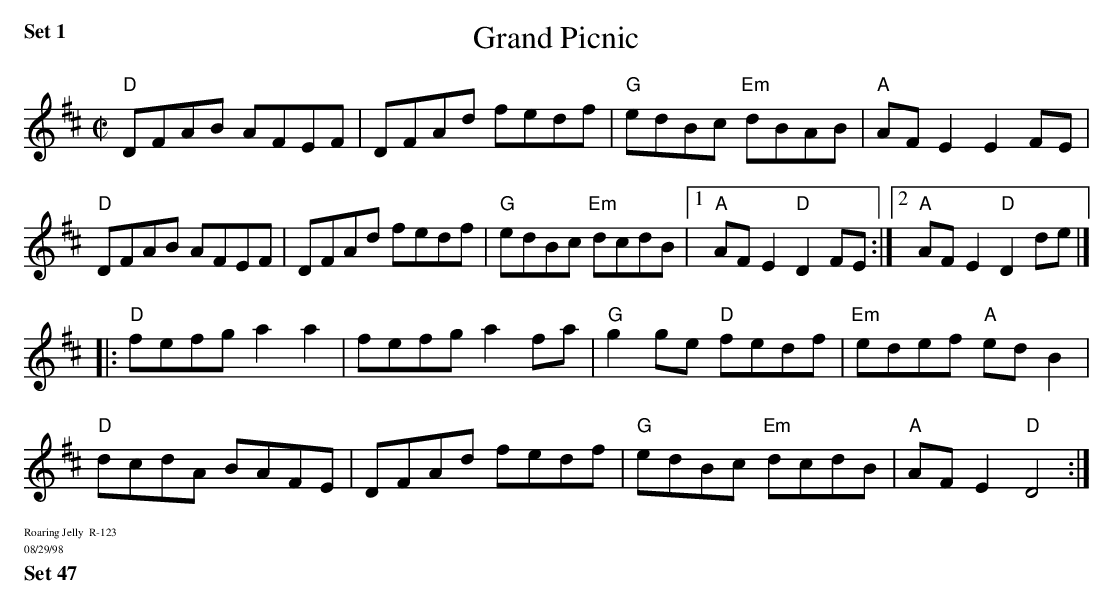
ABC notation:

X:1
$SmallLMargin
$SmallRMargin
T: Grand Picnic
M: C|
K: D
"D"DFAB AFEF| DFAd fedf| "G"edBc "Em"dBAB| "A"AFE2 E2FE|
"D"DFAB AFEF| DFAd fedf| "G"edBc "Em"dcdB |1 "A"AFE2 "D"D2FE :|2 "A"AFE2 "D"D2de|]
|:"D" fefg a2a2| fefg a2fa| "G"g2ge "D"fedf| "Em"edef "A"edB2|
"D"dcdA BAFE| DFAd fedf| "G"edBc "Em"dcdB | "A"AFE2 "D"D4 :|
%%text Roaring Jelly  R-123
%%text 08/29/98


%%textfont       Times-Bold 13.0
%%text Set 47
%%textfont       Times-Roman 7.0
$SmallLMargin
$SmallRMargin
